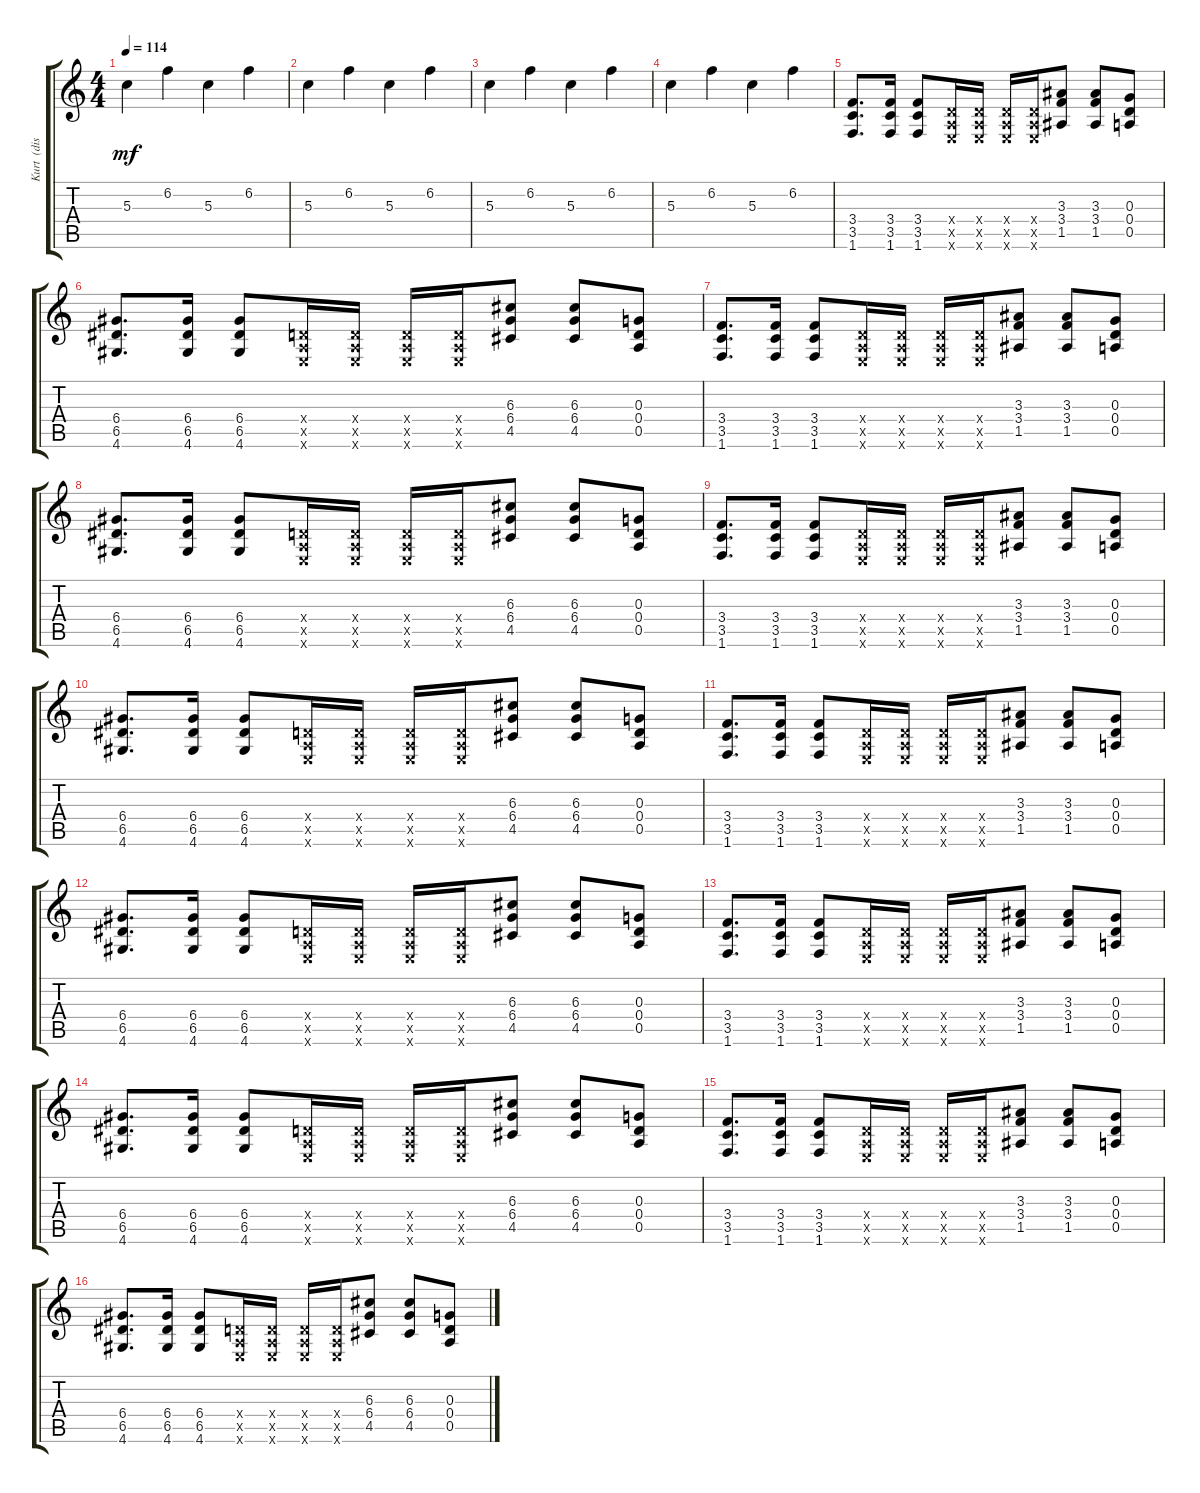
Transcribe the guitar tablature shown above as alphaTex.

\track ("Kurt  (dist)" "Kurt  (dis") {instrument overdrivenguitar}
\staff {score tabs}
\tuning (E4 B3 G3 D3 A2 E2) {hide}
\ts (4 4)
\tempo 114
\clef g2
\ks c
5.3.4{dy mf} 6.2.4 5.3.4 6.2.4 |
5.3.4 6.2.4 5.3.4 6.2.4 |
5.3.4 6.2.4 5.3.4 6.2.4 |
5.3.4 6.2.4 5.3.4 6.2.4 |
(3.4 3.5 1.6).8{d} (3.4 3.5 1.6).16 (3.4 3.5 1.6).8 (0.4{x} 0.5{x} 0.6{x}).16 (0.4{x} 0.5{x} 0.6{x}).16 (0.4{x} 0.5{x} 0.6{x}).16 (0.4{x} 0.5{x} 0.6{x}).16 (3.3 3.4 1.5).8 (3.3 3.4 1.5).8 (0.3 0.4 0.5).8 |
(6.4 6.5 4.6).8{d} (6.4 6.5 4.6).16 (6.4 6.5 4.6).8 (0.4{x} 0.5{x} 0.6{x}).16 (0.4{x} 0.5{x} 0.6{x}).16 (0.4{x} 0.5{x} 0.6{x}).16 (0.4{x} 0.5{x} 0.6{x}).16 (6.3 6.4 4.5).8 (6.3 6.4 4.5).8 (0.3 0.4 0.5).8 |
(3.4 3.5 1.6).8{d} (3.4 3.5 1.6).16 (3.4 3.5 1.6).8 (0.4{x} 0.5{x} 0.6{x}).16 (0.4{x} 0.5{x} 0.6{x}).16 (0.4{x} 0.5{x} 0.6{x}).16 (0.4{x} 0.5{x} 0.6{x}).16 (3.3 3.4 1.5).8 (3.3 3.4 1.5).8 (0.3 0.4 0.5).8 |
(6.4 6.5 4.6).8{d} (6.4 6.5 4.6).16 (6.4 6.5 4.6).8 (0.4{x} 0.5{x} 0.6{x}).16 (0.4{x} 0.5{x} 0.6{x}).16 (0.4{x} 0.5{x} 0.6{x}).16 (0.4{x} 0.5{x} 0.6{x}).16 (6.3 6.4 4.5).8 (6.3 6.4 4.5).8 (0.3 0.4 0.5).8 |
(3.4 3.5 1.6).8{d} (3.4 3.5 1.6).16 (3.4 3.5 1.6).8 (0.4{x} 0.5{x} 0.6{x}).16 (0.4{x} 0.5{x} 0.6{x}).16 (0.4{x} 0.5{x} 0.6{x}).16 (0.4{x} 0.5{x} 0.6{x}).16 (3.3 3.4 1.5).8 (3.3 3.4 1.5).8 (0.3 0.4 0.5).8 |
(6.4 6.5 4.6).8{d} (6.4 6.5 4.6).16 (6.4 6.5 4.6).8 (0.4{x} 0.5{x} 0.6{x}).16 (0.4{x} 0.5{x} 0.6{x}).16 (0.4{x} 0.5{x} 0.6{x}).16 (0.4{x} 0.5{x} 0.6{x}).16 (6.3 6.4 4.5).8 (6.3 6.4 4.5).8 (0.3 0.4 0.5).8 |
(3.4 3.5 1.6).8{d} (3.4 3.5 1.6).16 (3.4 3.5 1.6).8 (0.4{x} 0.5{x} 0.6{x}).16 (0.4{x} 0.5{x} 0.6{x}).16 (0.4{x} 0.5{x} 0.6{x}).16 (0.4{x} 0.5{x} 0.6{x}).16 (3.3 3.4 1.5).8 (3.3 3.4 1.5).8 (0.3 0.4 0.5).8 |
(6.4 6.5 4.6).8{d} (6.4 6.5 4.6).16 (6.4 6.5 4.6).8 (0.4{x} 0.5{x} 0.6{x}).16 (0.4{x} 0.5{x} 0.6{x}).16 (0.4{x} 0.5{x} 0.6{x}).16 (0.4{x} 0.5{x} 0.6{x}).16 (6.3 6.4 4.5).8 (6.3 6.4 4.5).8 (0.3 0.4 0.5).8 |
(3.4 3.5 1.6).8{d} (3.4 3.5 1.6).16 (3.4 3.5 1.6).8 (0.4{x} 0.5{x} 0.6{x}).16 (0.4{x} 0.5{x} 0.6{x}).16 (0.4{x} 0.5{x} 0.6{x}).16 (0.4{x} 0.5{x} 0.6{x}).16 (3.3 3.4 1.5).8 (3.3 3.4 1.5).8 (0.3 0.4 0.5).8 |
(6.4 6.5 4.6).8{d} (6.4 6.5 4.6).16 (6.4 6.5 4.6).8 (0.4{x} 0.5{x} 0.6{x}).16 (0.4{x} 0.5{x} 0.6{x}).16 (0.4{x} 0.5{x} 0.6{x}).16 (0.4{x} 0.5{x} 0.6{x}).16 (6.3 6.4 4.5).8 (6.3 6.4 4.5).8 (0.3 0.4 0.5).8 |
(3.4 3.5 1.6).8{d} (3.4 3.5 1.6).16 (3.4 3.5 1.6).8 (0.4{x} 0.5{x} 0.6{x}).16 (0.4{x} 0.5{x} 0.6{x}).16 (0.4{x} 0.5{x} 0.6{x}).16 (0.4{x} 0.5{x} 0.6{x}).16 (3.3 3.4 1.5).8 (3.3 3.4 1.5).8 (0.3 0.4 0.5).8 |
(6.4 6.5 4.6).8{d} (6.4 6.5 4.6).16 (6.4 6.5 4.6).8 (0.4{x} 0.5{x} 0.6{x}).16 (0.4{x} 0.5{x} 0.6{x}).16 (0.4{x} 0.5{x} 0.6{x}).16 (0.4{x} 0.5{x} 0.6{x}).16 (6.3 6.4 4.5).8 (6.3 6.4 4.5).8 (0.3 0.4 0.5).8
